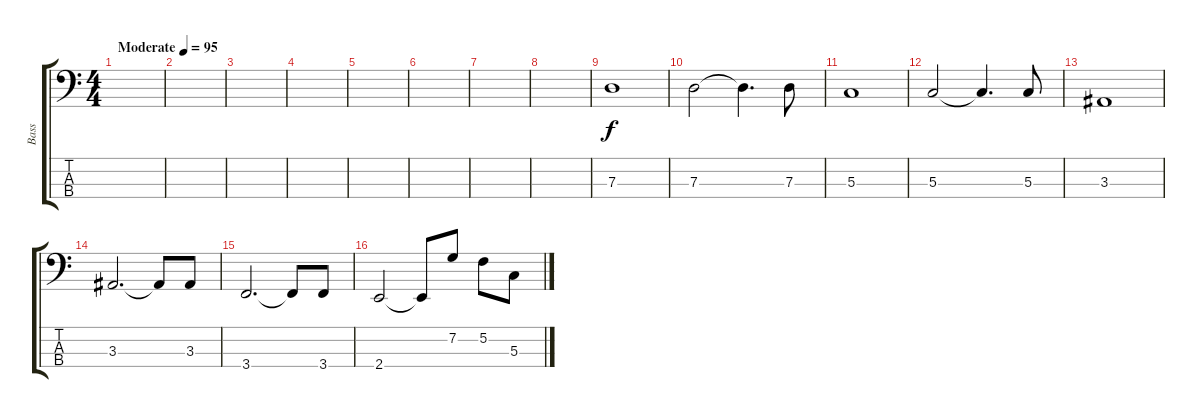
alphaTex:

\track ("Bass" "Bass") {instrument electricbassfinger}
\staff {score tabs}
\tuning (F2 C2 G1 D1) {hide}
\ts (4 4)
\tempo (95 "Moderate")
\clef f4
\ks c
|
|
|
|
|
|
|
|
7.3.1 |
7.3.2 7.3{t}.4{d} 7.3.8 |
5.3.1 |
5.3.2 5.3{t}.4{d} 5.3.8 |
3.3.1 |
3.3.2{d} 3.3{t}.8 3.3.8 |
3.4.2{d} 3.4{t}.8 3.4.8 |
2.4.2 2.4{t}.8 7.2.8 5.2.8 5.3.8
